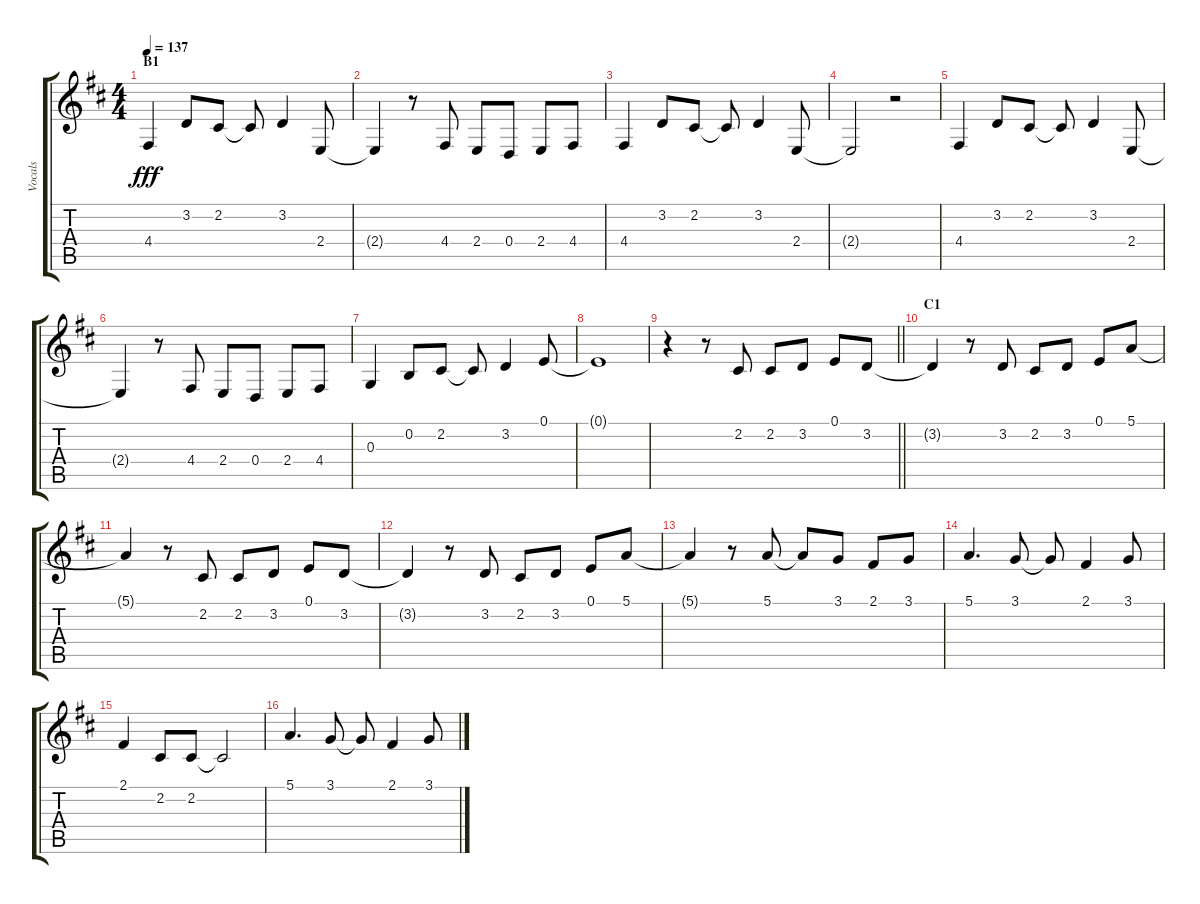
\track ("Vocals" "Vocals") {instrument voiceoohs}
\staff {score tabs}
\tuning (E4 B3 G3 D3 A2 E2) {hide}
\ts (4 4)
\section ("" "B1")
\tempo 137
\clef g2
\ks d
4.4.4{dy fff} 3.2.8 2.2.8 2.2{t}.8 3.2.4 2.4.8 |
2.4{t}.4 r.8 4.4.8 2.4.8 0.4.8 2.4.8 4.4.8 |
4.4.4 3.2.8 2.2.8 2.2{t}.8 3.2.4 2.4.8 |
2.4{t}.2 r.2 |
4.4.4 3.2.8 2.2.8 2.2{t}.8 3.2.4 2.4.8 |
2.4{t}.4 r.8 4.4.8 2.4.8 0.4.8 2.4.8 4.4.8 |
0.3.4 0.2.8 2.2.8 2.2{t}.8 3.2.4 0.1.8 |
0.1{t}.1 |
\barLineRight lightlight
r.4 r.8 2.2.8 2.2.8 3.2.8 0.1.8 3.2.8 |
\section ("" "C1")
3.2{t}.4 r.8 3.2.8 2.2.8 3.2.8 0.1.8 5.1.8 |
5.1{t}.4 r.8 2.2.8 2.2.8 3.2.8 0.1.8 3.2.8 |
3.2{t}.4 r.8 3.2.8 2.2.8 3.2.8 0.1.8 5.1.8 |
5.1{t}.4 r.8 5.1.8 5.1{t}.8 3.1.8 2.1.8 3.1.8 |
5.1.4{d} 3.1.8 3.1{t}.8 2.1.4 3.1.8 |
2.1.4 2.2.8 2.2.8 2.2{t}.2 |
5.1.4{d} 3.1.8 3.1{t}.8 2.1.4 3.1.8
